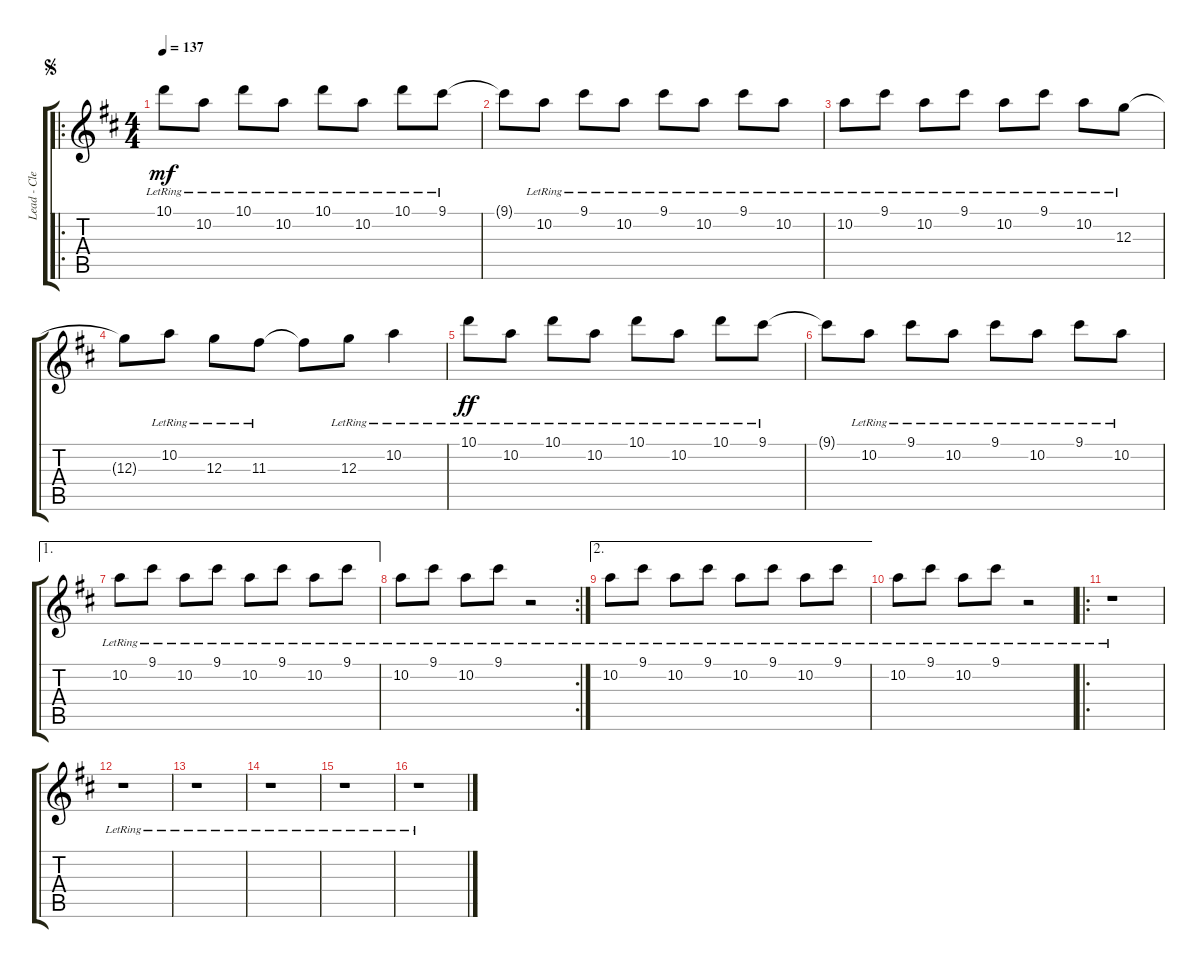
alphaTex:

\track ("Lead - Clean" "Lead - Cle") {instrument electricguitarjazz}
\staff {score tabs}
\tuning (E4 B3 G3 D3 A2 E2) {hide}
\ro
\ts (4 4)
\jump segno
\tempo 137
\clef g2
\ks d
10.1{lr}.8{dy mf} 10.2{lr}.8 10.1{lr}.8 10.2{lr}.8 10.1{lr}.8 10.2{lr}.8 10.1{lr}.8 9.1{lr}.8 |
9.1{t}.8 10.2{lr}.8 9.1{lr}.8 10.2{lr}.8 9.1{lr}.8 10.2{lr}.8 9.1{lr}.8 10.2{lr}.8 |
10.2{lr}.8 9.1{lr}.8 10.2{lr}.8 9.1{lr}.8 10.2{lr}.8 9.1{lr}.8 10.2{lr}.8 12.3{lr}.8 |
12.3{t}.8 10.2{lr}.8 12.3{lr}.8 11.3{lr}.8 11.3{t}.8 12.3{lr}.8 10.2{lr}.4 |
10.1{lr}.8{dy ff} 10.2{lr}.8 10.1{lr}.8 10.2{lr}.8 10.1{lr}.8 10.2{lr}.8 10.1{lr}.8 9.1{lr}.8 |
9.1{t}.8 10.2{lr}.8 9.1{lr}.8 10.2{lr}.8 9.1{lr}.8 10.2{lr}.8 9.1{lr}.8 10.2{lr}.8 |
\ae 1
10.2{lr}.8 9.1{lr}.8 10.2{lr}.8 9.1{lr}.8 10.2{lr}.8 9.1{lr}.8 10.2{lr}.8 9.1{lr}.8 |
\rc 2
10.2{lr}.8 9.1{lr}.8 10.2{lr}.8 9.1{lr}.8 r.2 |
\ae 2
10.2{lr}.8 9.1{lr}.8 10.2{lr}.8 9.1{lr}.8 10.2{lr}.8 9.1{lr}.8 10.2{lr}.8 9.1{lr}.8 |
10.2{lr}.8 9.1{lr}.8 10.2{lr}.8 9.1{lr}.8 r.2 |
\ro
r.1 |
r.1 |
r.1 |
r.1 |
r.1 |
r.1
